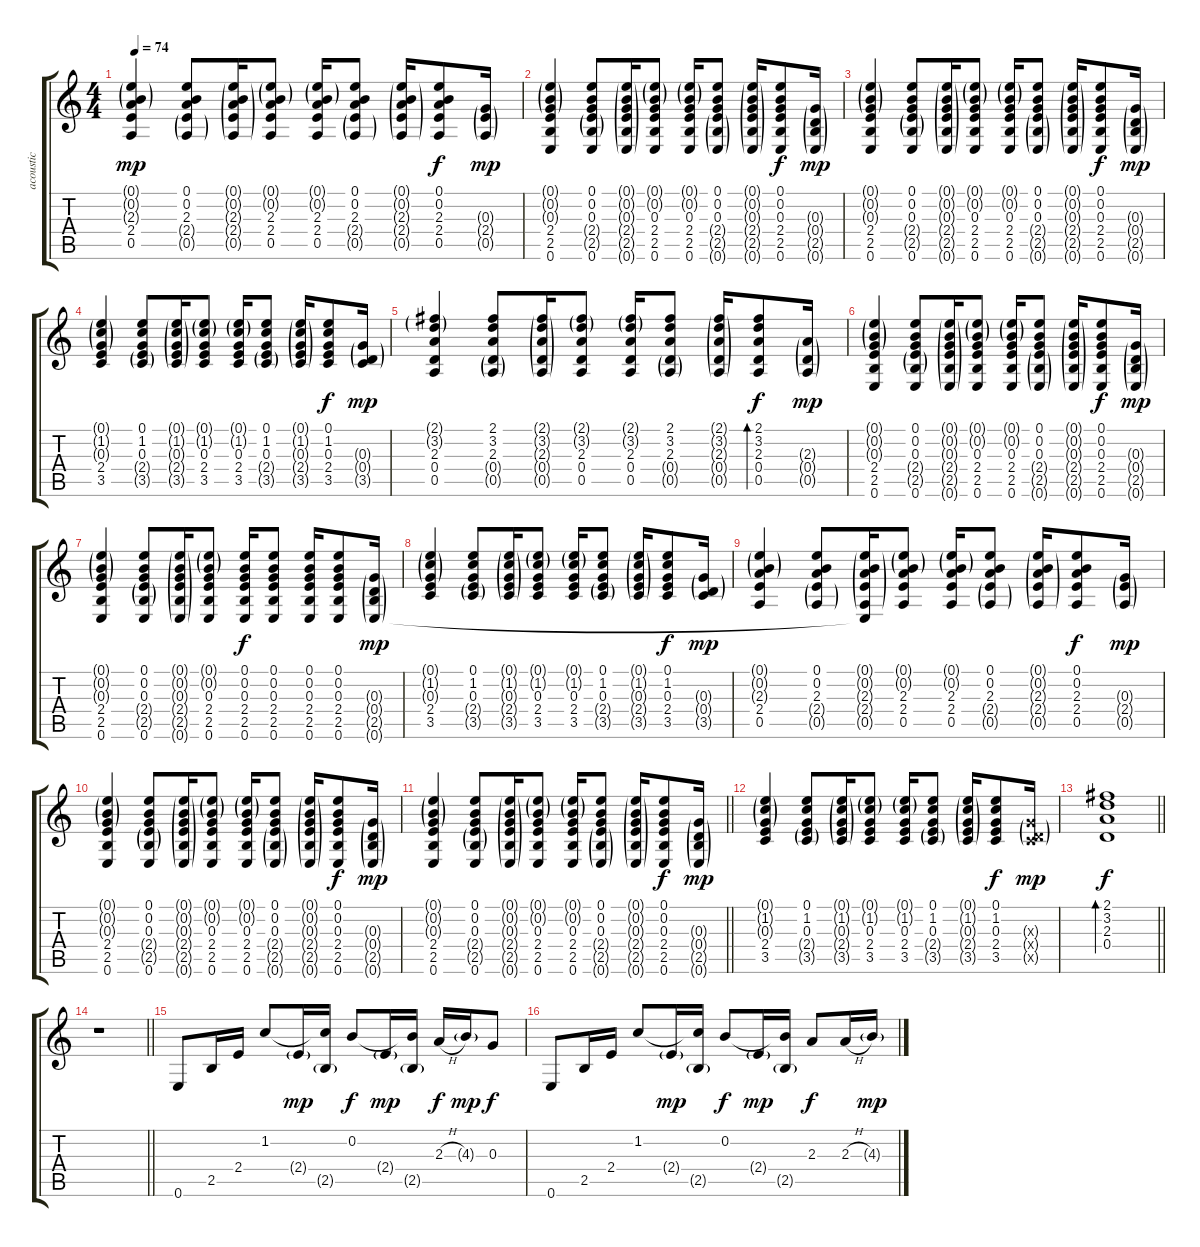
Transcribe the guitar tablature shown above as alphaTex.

\track ("acoustic" "acoustic") {instrument acousticguitarsteel}
\staff {score tabs}
\tuning (E4 B3 G3 D3 A2 E2) {hide}
\ts (4 4)
\tempo 74
\clef g2
\ks c
(0.1{g} 0.2{g} 2.3{g} 2.4 0.5).4{dy mp} (0.1 0.2 2.3 2.4{g} 0.5{g}).8 (0.1{g} 0.2{g} 2.3{g} 2.4{g} 0.5{g}).16 (0.1{g} 0.2{g} 2.3 2.4 0.5).8 (0.1{g} 0.2{g} 2.3 2.4 0.5).16 (0.1 0.2 2.3 2.4{g} 0.5{g}).8 (0.1{g} 0.2{g} 2.3{g} 2.4{g} 0.5{g}).16 (0.1 0.2 2.3 2.4 0.5).8{dy f} (0.3{g} 2.4{g} 0.5{g}).16{dy mp} |
(0.1{g} 0.2{g} 0.3{g} 2.4 2.5 0.6).4 (0.1 0.2 0.3 2.4{g} 2.5{g} 0.6).8 (0.1{g} 0.2{g} 0.3{g} 2.4{g} 2.5{g} 0.6{g}).16 (0.1{g} 0.2{g} 0.3 2.4 2.5 0.6).8 (0.1{g} 0.2{g} 0.3 2.4 2.5 0.6).16 (0.1 0.2 0.3 2.4{g} 2.5{g} 0.6{g}).8 (0.1{g} 0.2{g} 0.3{g} 2.4{g} 2.5{g} 0.6{g}).16 (0.1 0.2 0.3 2.4 2.5 0.6).8{dy f} (0.3{g} 0.4{g} 2.5{g} 0.6{g}).16{dy mp} |
(0.1{g} 0.2{g} 0.3{g} 2.4 2.5 0.6).4 (0.1 0.2 0.3 2.4{g} 2.5{g} 0.6).8 (0.1{g} 0.2{g} 0.3{g} 2.4{g} 2.5{g} 0.6{g}).16 (0.1{g} 0.2{g} 0.3 2.4 2.5 0.6).8 (0.1{g} 0.2{g} 0.3 2.4 2.5 0.6).16 (0.1 0.2 0.3 2.4{g} 2.5{g} 0.6{g}).8 (0.1{g} 0.2{g} 0.3{g} 2.4{g} 2.5{g} 0.6{g}).16 (0.1 0.2 0.3 2.4 2.5 0.6).8{dy f} (0.3{g} 0.4{g} 2.5{g} 0.6{g}).16{dy mp} |
(0.1{g} 1.2{g} 0.3{g} 2.4 3.5).4 (0.1 1.2 0.3 2.4{g} 3.5{g}).8 (0.1{g} 1.2{g} 0.3{g} 2.4{g} 3.5{g}).16 (0.1{g} 1.2{g} 0.3 2.4 3.5).8 (0.1{g} 1.2{g} 0.3 2.4 3.5).16 (0.1 1.2 0.3 2.4{g} 3.5{g}).8 (0.1{g} 1.2{g} 0.3{g} 2.4{g} 3.5{g}).16 (0.1 1.2 0.3 2.4 3.5).8{dy f} (0.3{g} 0.4{g} 3.5{g}).16{dy mp} |
(2.1{g} 3.2{g} 2.3 0.4 0.5).4 (2.1 3.2 2.3 0.4{g} 0.5{g}).8 (2.1{g} 3.2{g} 2.3{g} 0.4{g} 0.5{g}).16 (2.1{g} 3.2{g} 2.3 0.4 0.5).8 (2.1{g} 3.2{g} 2.3 0.4 0.5).16 (2.1 3.2 2.3 0.4{g} 0.5{g}).8 (2.1{g} 3.2{g} 2.3{g} 0.4{g} 0.5{g}).16 (2.1 3.2 2.3 0.4 0.5).8{bd 60 dy f} (2.3{g} 0.4{g} 0.5{g}).16{dy mp} |
(0.1{g} 0.2{g} 0.3{g} 2.4 2.5 0.6).4 (0.1 0.2 0.3 2.4{g} 2.5{g} 0.6).8 (0.1{g} 0.2{g} 0.3{g} 2.4{g} 2.5{g} 0.6{g}).16 (0.1{g} 0.2{g} 0.3 2.4 2.5 0.6).8 (0.1{g} 0.2{g} 0.3 2.4 2.5 0.6).16 (0.1 0.2 0.3 2.4{g} 2.5{g} 0.6{g}).8 (0.1{g} 0.2{g} 0.3{g} 2.4{g} 2.5{g} 0.6{g}).16 (0.1 0.2 0.3 2.4 2.5 0.6).8{dy f} (0.3{g} 0.4{g} 2.5{g} 0.6{g}).16{dy mp} |
(0.1{g} 0.2{g} 0.3{g} 2.4 2.5 0.6).4 (0.1 0.2 0.3 2.4{g} 2.5{g} 0.6).8 (0.1{g} 0.2{g} 0.3{g} 2.4{g} 2.5{g} 0.6{g}).16 (0.1{g} 0.2{g} 0.3 2.4 2.5 0.6).8 (0.1 0.2 0.3 2.4 2.5 0.6).16{dy f} (0.1 0.2 0.3 2.4 2.5 0.6).8 (0.1 0.2 0.3 2.4 2.5 0.6).16 (0.1 0.2 0.3 2.4 2.5 0.6).8 (0.3{g} 0.4{g} 2.5{g} 0.6{g}).16{dy mp} |
(0.1{g} 1.2{g} 0.3{g} 2.4 3.5).4 (0.1 1.2 0.3 2.4{g} 3.5{g}).8 (0.1{g} 1.2{g} 0.3{g} 2.4{g} 3.5{g}).16 (0.1{g} 1.2{g} 0.3 2.4 3.5).8 (0.1{g} 1.2{g} 0.3 2.4 3.5).16 (0.1 1.2 0.3 2.4{g} 3.5{g}).8 (0.1{g} 1.2{g} 0.3{g} 2.4{g} 3.5{g}).16 (0.1 1.2 0.3 2.4 3.5).8{dy f} (0.3{g} 0.4{g} 3.5{g}).16{dy mp} |
(0.1{g} 0.2{g} 2.3{g} 2.4 0.5).4 (0.1 0.2 2.3 2.4{g} 0.5{g}).8 (0.1{g} 0.2{g} 2.3{g} 2.4{g} 0.5{g} 0.6{t}).16 (0.1{g} 0.2{g} 2.3 2.4 0.5).8 (0.1{g} 0.2{g} 2.3 2.4 0.5).16 (0.1 0.2 2.3 2.4{g} 0.5{g}).8 (0.1{g} 0.2{g} 2.3{g} 2.4{g} 0.5{g}).16 (0.1 0.2 2.3 2.4 0.5).8{dy f} (0.3{g} 2.4{g} 0.5{g}).16{dy mp} |
(0.1{g} 0.2{g} 0.3{g} 2.4 2.5 0.6).4 (0.1 0.2 0.3 2.4{g} 2.5{g} 0.6).8 (0.1{g} 0.2{g} 0.3{g} 2.4{g} 2.5{g} 0.6{g}).16 (0.1{g} 0.2{g} 0.3 2.4 2.5 0.6).8 (0.1{g} 0.2{g} 0.3 2.4 2.5 0.6).16 (0.1 0.2 0.3 2.4{g} 2.5{g} 0.6{g}).8 (0.1{g} 0.2{g} 0.3{g} 2.4{g} 2.5{g} 0.6{g}).16 (0.1 0.2 0.3 2.4 2.5 0.6).8{dy f} (0.3{g} 0.4{g} 2.5{g} 0.6{g}).16{dy mp} |
\barLineRight lightlight
(0.1{g} 0.2{g} 0.3{g} 2.4 2.5 0.6).4 (0.1 0.2 0.3 2.4{g} 2.5{g} 0.6).8 (0.1{g} 0.2{g} 0.3{g} 2.4{g} 2.5{g} 0.6{g}).16 (0.1{g} 0.2{g} 0.3 2.4 2.5 0.6).8 (0.1{g} 0.2{g} 0.3 2.4 2.5 0.6).16 (0.1 0.2 0.3 2.4{g} 2.5{g} 0.6{g}).8 (0.1{g} 0.2{g} 0.3{g} 2.4{g} 2.5{g} 0.6{g}).16 (0.1 0.2 0.3 2.4 2.5 0.6).8{dy f} (0.3{g} 0.4{g} 2.5{g} 0.6{g}).16{dy mp} |
(0.1{g} 1.2{g} 0.3{g} 2.4 3.5).4 (0.1 1.2 0.3 2.4{g} 3.5{g}).8 (0.1{g} 1.2{g} 0.3{g} 2.4{g} 3.5{g}).16 (0.1{g} 1.2{g} 0.3 2.4 3.5).8 (0.1{g} 1.2{g} 0.3 2.4 3.5).16 (0.1 1.2 0.3 2.4{g} 3.5{g}).8 (0.1{g} 1.2{g} 0.3{g} 2.4{g} 3.5{g}).16 (0.1 1.2 0.3 2.4 3.5).8{dy f} (0.3{g x} 0.4{g x} 3.5{g x}).16{dy mp} |
\barLineRight lightlight
(2.1 3.2 2.3 0.4).1{bd 60 dy f} |
\barLineRight lightlight
r.1 |
0.6.8{balance 0} 2.5.16 2.4.16 1.2.8 2.4{g}.16{dy mp} (1.2{t} 2.5{g}).16 0.2.8{dy f} 2.4{g}.16{dy mp} (0.2{t} 2.5{g}).16 2.3{h}.16{dy f} 4.3{g}.16{dy mp} 0.3.8{dy f} |
0.6.8 2.5.16 2.4.16 1.2.8 2.4{g}.16{dy mp} (1.2{t} 2.5{g}).16 0.2.8{dy f} 2.4{g}.16{dy mp} (0.2{t} 2.5{g}).16 2.3.8{dy f} 2.3{h}.16 4.3{g}.16{dy mp}
